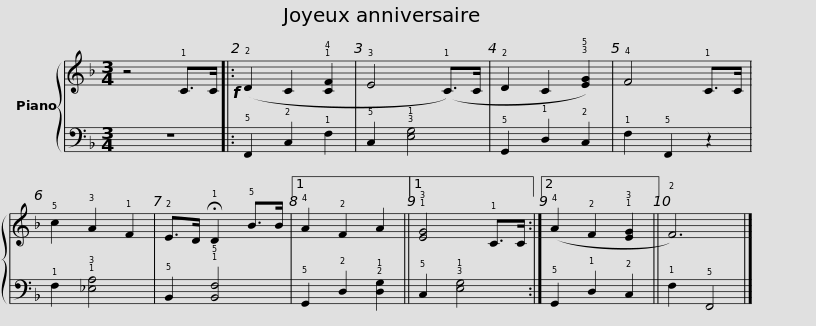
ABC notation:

X:1
%%score { 1 | 2 }
L:1/8
M:3/4
I:linebreak $
K:F
V:1 treble
V:2 bass
V:1
 z4 !1!C>C!f! |: (!2!D2 C2 !1!!4![CF]2 | !3!E4 (!1!C>)C | !2!D2 C2 !3!!5![EG]2) |$ !4!F4 !1!C>C | %5
 !5!c2 !3!A2 !1!F2 | !2!E>D !fermata!!1!D2 !5!B>B |1 !4!A2 !2!F2 A2 ||1$ !1!!3![EG]4 !1!C>C :|2 (!4!A2 !2!F2 !1!!3![EG]2 || %10
 !2!F6) |] %11
V:2
 z6 |: !5!F,,2 !2!C,2 !1!F,2 | !5!C,2 !3!!1![E,G,]4 | !5!G,,2 !1!D,2 !2!C,2 |$ !1!F,2 !5!F,,2 z2 | %5
 !1!F,2 !1!!3![_E,A,]4 | !5!B,,2 !1!!5![B,,F,]4 |1 !5!G,,2 !2!D,2 !2!!1![D,G,]2 ||1$ !5!C,2 !3!!1![E,G,]4 :|2 !5!G,,2 !1!D,2 !2!C,2 || %10
 !1!F,2 !5!F,,4 |] %11
